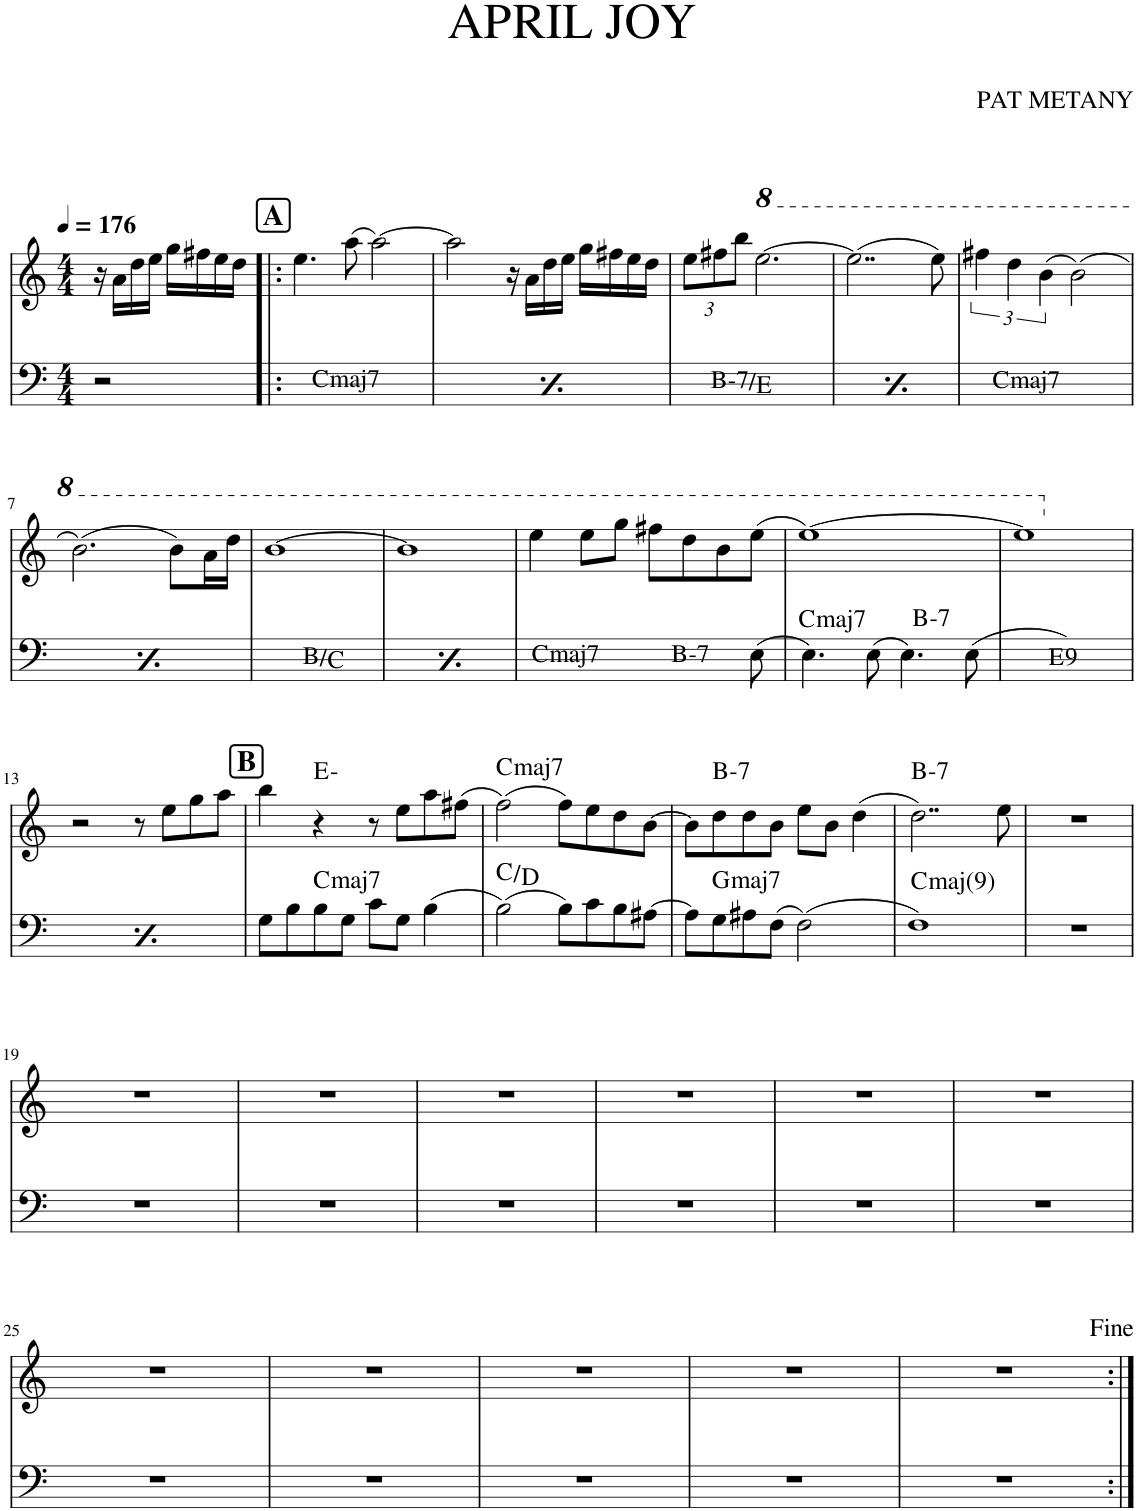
**kern	**kern	**harte
*part1	*part1	*part1
*staff2	*staff1	*
*I"Piano	*	*
*I'Pia.	*	*
*clefF4	*clefG2	*
*k[]	*k[]	*
*M4/4	*M4/4	*
*MM176	*MM176	*
!!LO:REH:place=s1:a:B:cj:fs=14:t=A:qo=1.75
=1	=1	=1
2r	16r	.
.	16a\LL	.
.	16dd\	.
.	16ee\JJ	.
.	16gg\LL	.
.	16ff#X\	.
.	16ee\	.
.	16dd\JJ	.
=2!|:	=2!|:	=2!|:
!	!	!LO:H:kt=maj7
1ryy	4.ee\	C:maj7
.	(8aa\	.
.	[2aa\)	.
=3	=3	=3
!	!	!LO:H:kt=maj7
1ryy	2aa\]	C:maj7
.	16r	.
.	16a\LL	.
.	16dd\	.
.	16ee\JJ	.
.	16gg\LL	.
.	16ff#X\	.
.	16ee\	.
.	16dd\JJ	.
=4	=4	=4
*	*Xbrackettup	*
!	!	!LO:H:kt=7
1ryy	12ee\L	B:min7/4
.	12ff#X\	.
.	12bb\J	.
*	*8ba	*
.	[2.e\	.
=5	=5	=5
!	!	!LO:H:kt=7
1ryy	(2..e\]	B:min7/4
.	8e\)	.
=6	=6	=6
*	*brackettup	*
!	!	!LO:H:kt=maj7
1ryy	6f#X\	C:maj7
.	6d\	.
.	(6B\	.
.	(2B\)	.
!!LO:LB:g=z
=7	=7	=7
!	!	!LO:H:kt=maj7
1ryy	(2.B\)	C:maj7
.	8B\L)	.
.	16A\L	.
.	16d\JJ	.
=8	=8	=8
1ryy	[1B	B:maj/b2
=9	=9	=9
1ryy	1B]	B:maj/b2
=10	=10	=10
!	!	!LO:H:kt=maj7
2ryy	4e\	C:maj7
.	8e\L	.
.	8g\J	.
!	!	!LO:H:kt=7
4ryy	8f#X\L	B:min7
.	8d\	.
8ryy	8B\	.
8E\	(8e\J	.
=11	=11	=11
!	!	!LO:H:n=1:kt=7
!	!	!LO:H:n=2:kt=maj7
4.E\	[1e)	B:min7 C:maj7
8E\	.	.
4.E\	.	.
8E\	.	.
=12	=12	=12
!	!	!LO:H:kt=9
1ryy	1e]	E:9
!!LO:LB:g=z
=13	=13	=13
*	*X8ba	*
!	!	!LO:H:kt=9
1ryy	2r	E:9
.	8r	.
.	8ee\L	.
.	8gg\	.
.	8aa\J	.
!!LO:REH:place=s1:a:B:cj:fs=14:t=B
=14	=14	=14
8G\L	4bb\	.
8B\	.	.
!	!	!LO:H:n=2:kt=maj7
8B\	4r	E:min C:maj7
8G\J	.	.
8c\L	8r	.
8G\J	8ee\L	.
4B\	8aa\	.
.	(8ff#X\J	.
=15	=15	=15
!	!	!LO:H:n=1:kt=maj7
2B\	(2ff\)	C:maj7 C:maj/2
8B\L	8ff\L)	.
8c\	8ee\	.
8B\	8dd\	.
[8A#X\J	[8b\J	.
=16	=16	=16
8A#\L]	8b\L]	.
!	!	!LO:H:n=1:kt=7
!	!	!LO:H:n=2:kt=maj7
8G\	8dd\	B:min7 G:maj7
8A#X\	8dd\	.
8F\J	8b\J	.
2F\	8ee\L	.
.	8b\J	.
.	(4dd\	.
=17	=17	=17
!	!	!LO:H:n=1:kt=7
!	!	!LO:H:n=2:kt=maj
1F	2..dd\)	B:min7 C:maj(9)
.	8ee\	.
=18	=18	=18
1r	1r	.
!!LO:LB:g=z
=19	=19	=19
1r	1r	.
=20	=20	=20
1r	1r	.
=21	=21	=21
1r	1r	.
=22	=22	=22
1r	1r	.
=23	=23	=23
1r	1r	.
=24	=24	=24
1r	1r	.
!!LO:LB:g=z
=25	=25	=25
1r	1r	.
=26	=26	=26
1r	1r	.
=27	=27	=27
1r	1r	.
=28	=28	=28
1r	1r	.
=29	=29	=29
1r	1r	.
=:|!	=:|!	=:|!
*-	*-	*-
